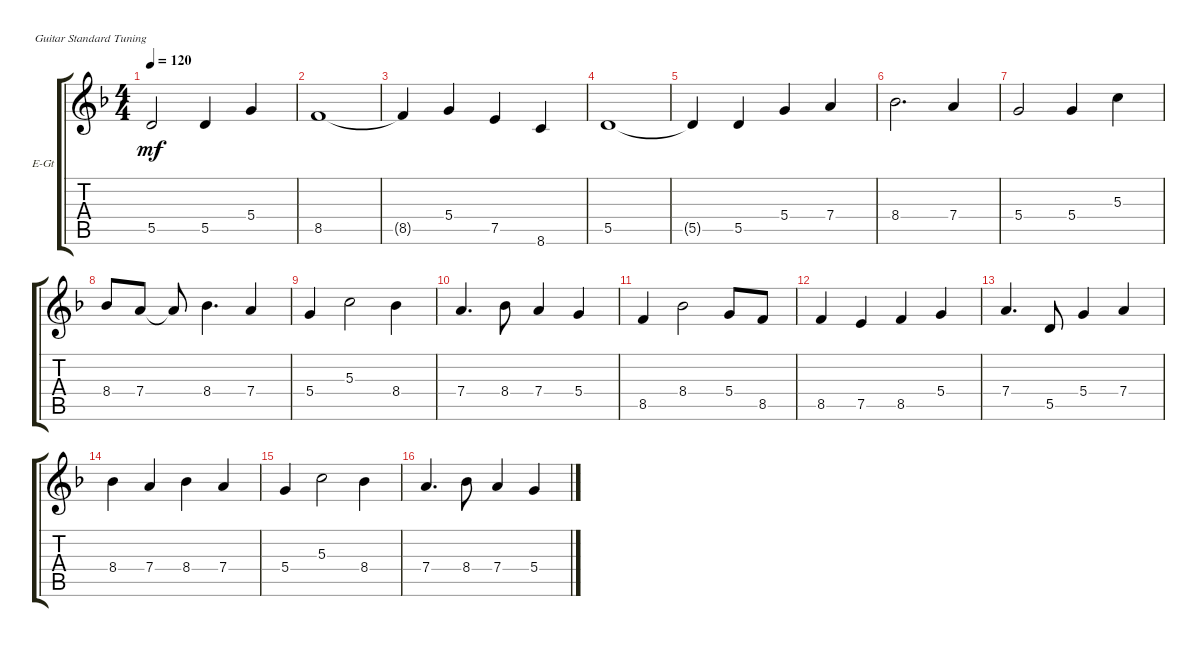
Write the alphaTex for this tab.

\defaultSystemsLayout 4
\bracketExtendMode groupsimilarinstruments
\firstSystemTrackNameOrientation horizontal
\otherSystemsTrackNameOrientation horizontal
\track ("Electric Guitar" "E-Gt") {instrument distortionguitar}
\staff {score tabs}
\tuning (E4 B3 G3 D3 A2 E2)
\ts (4 4)
\tempo 120
\clef g2
\ks f
5.5{t}.2{dy mf} 5.5.4 5.4.4 |
8.5.1 |
8.5{t}.4 5.4.4 7.5.4 8.6.4 |
5.5.1 |
5.5{t}.4 5.5.4 5.4.4 7.4.4 |
8.4.2{d} 7.4.4 |
5.4.2 5.4.4 5.3.4 |
8.4.8 7.4.8 7.4{t}.8 8.4.4{d} 7.4.4 |
5.4.4 5.3.2 8.4.4 |
7.4.4{d} 8.4.8 7.4.4 5.4.4 |
8.5.4 8.4.2 5.4.8 8.5.8 |
8.5.4 7.5.4 8.5.4 5.4.4 |
7.4.4{d} 5.5.8 5.4.4 7.4.4 |
8.4.4 7.4.4 8.4.4 7.4.4 |
5.4.4 5.3.2 8.4.4 |
7.4.4{d} 8.4.8 7.4.4 5.4.4
